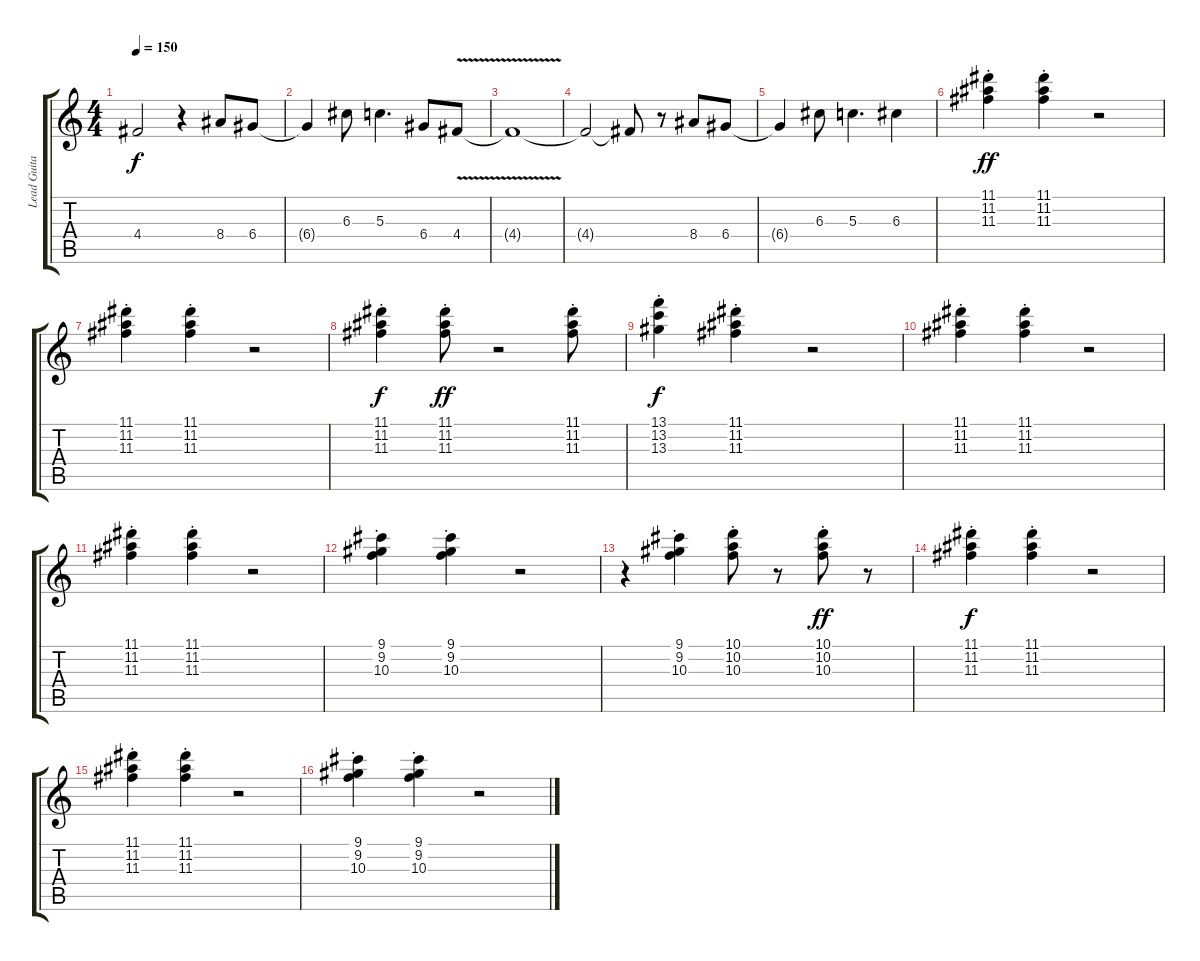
\track ("Lead Guitar" "Lead Guita") {instrument distortionguitar}
\staff {score tabs}
\tuning (E4 B3 G3 D3 A2 E2) {hide}
\ts (4 4)
\tempo 150
\clef g2
\ks c
4.4{t}.2{dy f} r.4 8.4.8 6.4.8 |
6.4{t}.4 6.3.8 5.3.4{d} 6.4.8 4.4{v}.8 |
4.4{t}.1 |
4.4{t}.2 4.4{t}.8 r.8 8.4.8 6.4.8 |
6.4{t}.4 6.3.8 5.3.4{d} 6.3.4 |
(11.1{st} 11.2{st} 11.3{st}).4{dy ff} (11.1{st} 11.2{st} 11.3{st}).4 r.2 |
(11.1{st} 11.2{st} 11.3{st}).4 (11.1{st} 11.2{st} 11.3{st}).4 r.2 |
(11.1{st} 11.2{st} 11.3{st}).4{dy f} (11.1{st} 11.2{st} 11.3{st}).8{dy ff} r.2 (11.1{st} 11.2{st} 11.3{st}).8 |
(13.1{st} 13.2{st} 13.3{st}).4{dy f} (11.1{st} 11.2{st} 11.3{st}).4 r.2 |
(11.1{st} 11.2{st} 11.3{st}).4 (11.1{st} 11.2{st} 11.3{st}).4 r.2 |
(11.1{st} 11.2{st} 11.3{st}).4 (11.1{st} 11.2{st} 11.3{st}).4 r.2 |
(9.1{st} 9.2{st} 10.3{st}).4 (9.1{st} 9.2{st} 10.3{st}).4 r.2 |
r.4 (9.1{st} 9.2{st} 10.3{st}).4 (10.1{st} 10.2{st} 10.3{st}).8 r.8 (10.1{st} 10.2{st} 10.3{st}).8{dy ff} r.8 |
(11.1{st} 11.2{st} 11.3{st}).4{dy f} (11.1{st} 11.2{st} 11.3{st}).4 r.2 |
(11.1{st} 11.2{st} 11.3{st}).4 (11.1{st} 11.2{st} 11.3{st}).4 r.2 |
(9.1{st} 9.2{st} 10.3{st}).4 (9.1{st} 9.2{st} 10.3{st}).4 r.2
